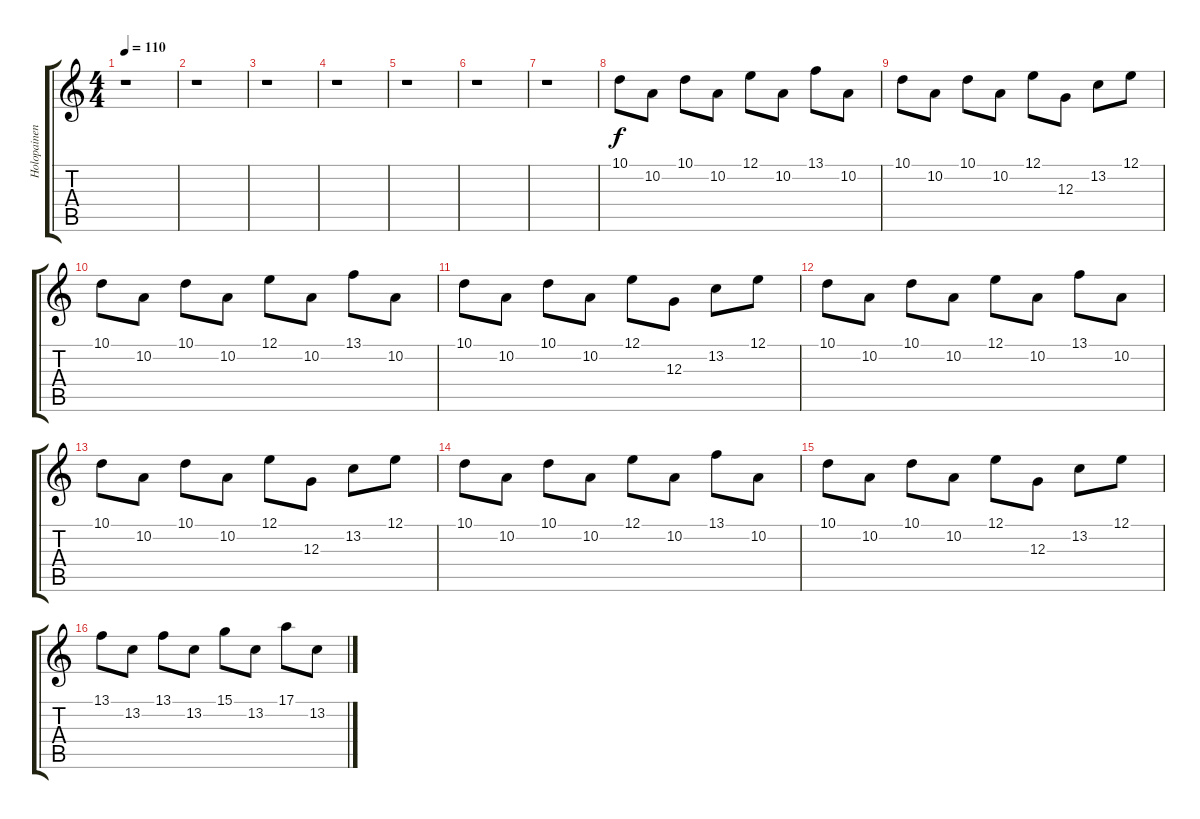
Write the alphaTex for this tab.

\track ("Holopainen" "Holopainen") {instrument fx5brightness}
\staff {score tabs}
\tuning (E4 B3 G3 D3 A2 E2) {hide}
\ts (4 4)
\tempo 110
\clef g2
\ks c
r.1{dy f instrument fx5brightness} |
r.1 |
r.1 |
r.1 |
r.1 |
r.1 |
r.1 |
10.1.8 10.2.8 10.1.8 10.2.8 12.1.8 10.2.8 13.1.8 10.2.8 |
10.1.8 10.2.8 10.1.8 10.2.8 12.1.8 12.3.8 13.2.8 12.1.8 |
10.1.8 10.2.8 10.1.8 10.2.8 12.1.8 10.2.8 13.1.8 10.2.8 |
10.1.8 10.2.8 10.1.8 10.2.8 12.1.8 12.3.8 13.2.8 12.1.8 |
10.1.8 10.2.8 10.1.8 10.2.8 12.1.8 10.2.8 13.1.8 10.2.8 |
10.1.8 10.2.8 10.1.8 10.2.8 12.1.8 12.3.8 13.2.8 12.1.8 |
10.1.8 10.2.8 10.1.8 10.2.8 12.1.8 10.2.8 13.1.8 10.2.8 |
10.1.8 10.2.8 10.1.8 10.2.8 12.1.8 12.3.8 13.2.8 12.1.8 |
13.1.8 13.2.8 13.1.8 13.2.8 15.1.8 13.2.8 17.1.8 13.2.8
